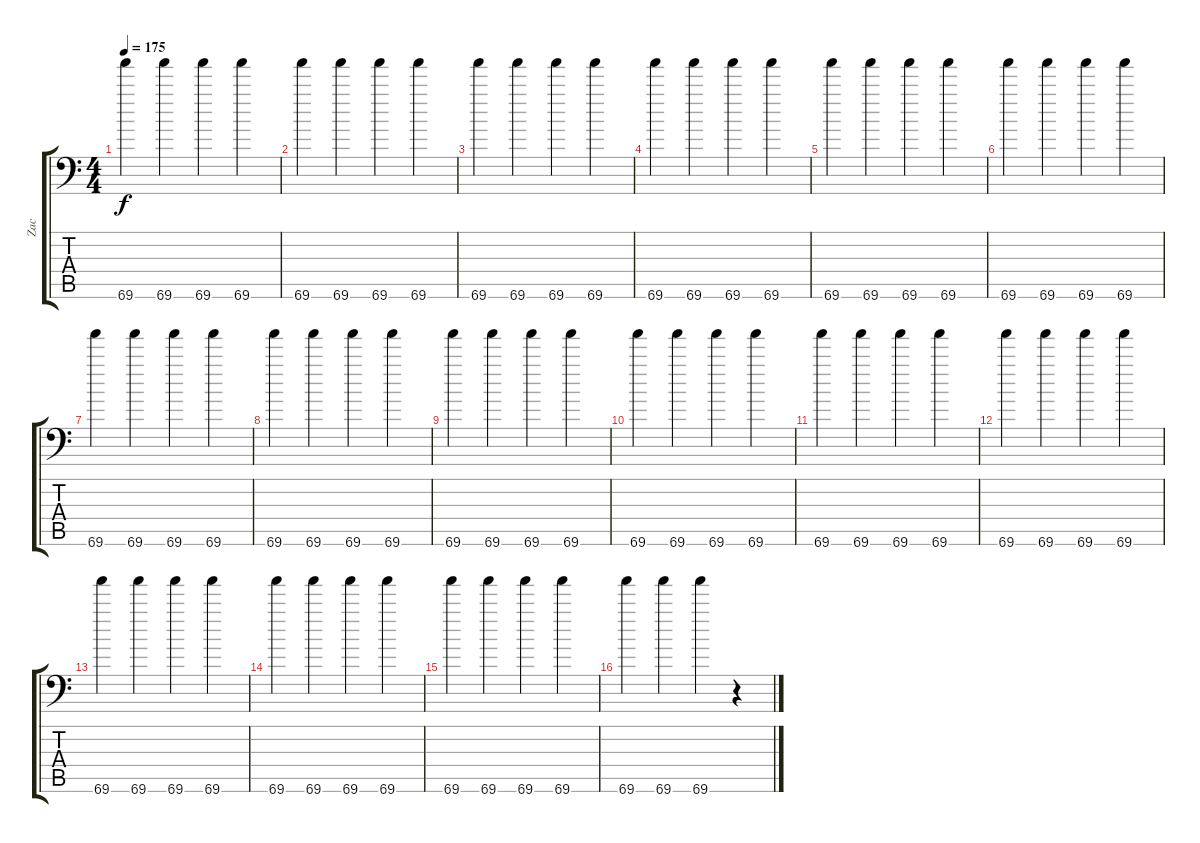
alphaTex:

\track ("Zac" "Zac") {instrument acousticgrandpiano}
\staff {score tabs}
\tuning (C-1 C-1 C-1 C-1 C-1 C-1) {hide}
\ts (4 4)
\tempo 175
\clef f4
\ks c
69.6.4{dy f} 69.6.4 69.6.4 69.6.4 |
69.6.4 69.6.4 69.6.4 69.6.4 |
69.6.4 69.6.4 69.6.4 69.6.4 |
69.6.4 69.6.4 69.6.4 69.6.4 |
69.6.4 69.6.4 69.6.4 69.6.4 |
69.6.4 69.6.4 69.6.4 69.6.4 |
69.6.4 69.6.4 69.6.4 69.6.4 |
69.6.4 69.6.4 69.6.4 69.6.4 |
69.6.4 69.6.4 69.6.4 69.6.4 |
69.6.4 69.6.4 69.6.4 69.6.4 |
69.6.4 69.6.4 69.6.4 69.6.4 |
69.6.4 69.6.4 69.6.4 69.6.4 |
69.6.4 69.6.4 69.6.4 69.6.4 |
69.6.4 69.6.4 69.6.4 69.6.4 |
69.6.4 69.6.4 69.6.4 69.6.4 |
69.6.4 69.6.4 69.6.4 r.4
